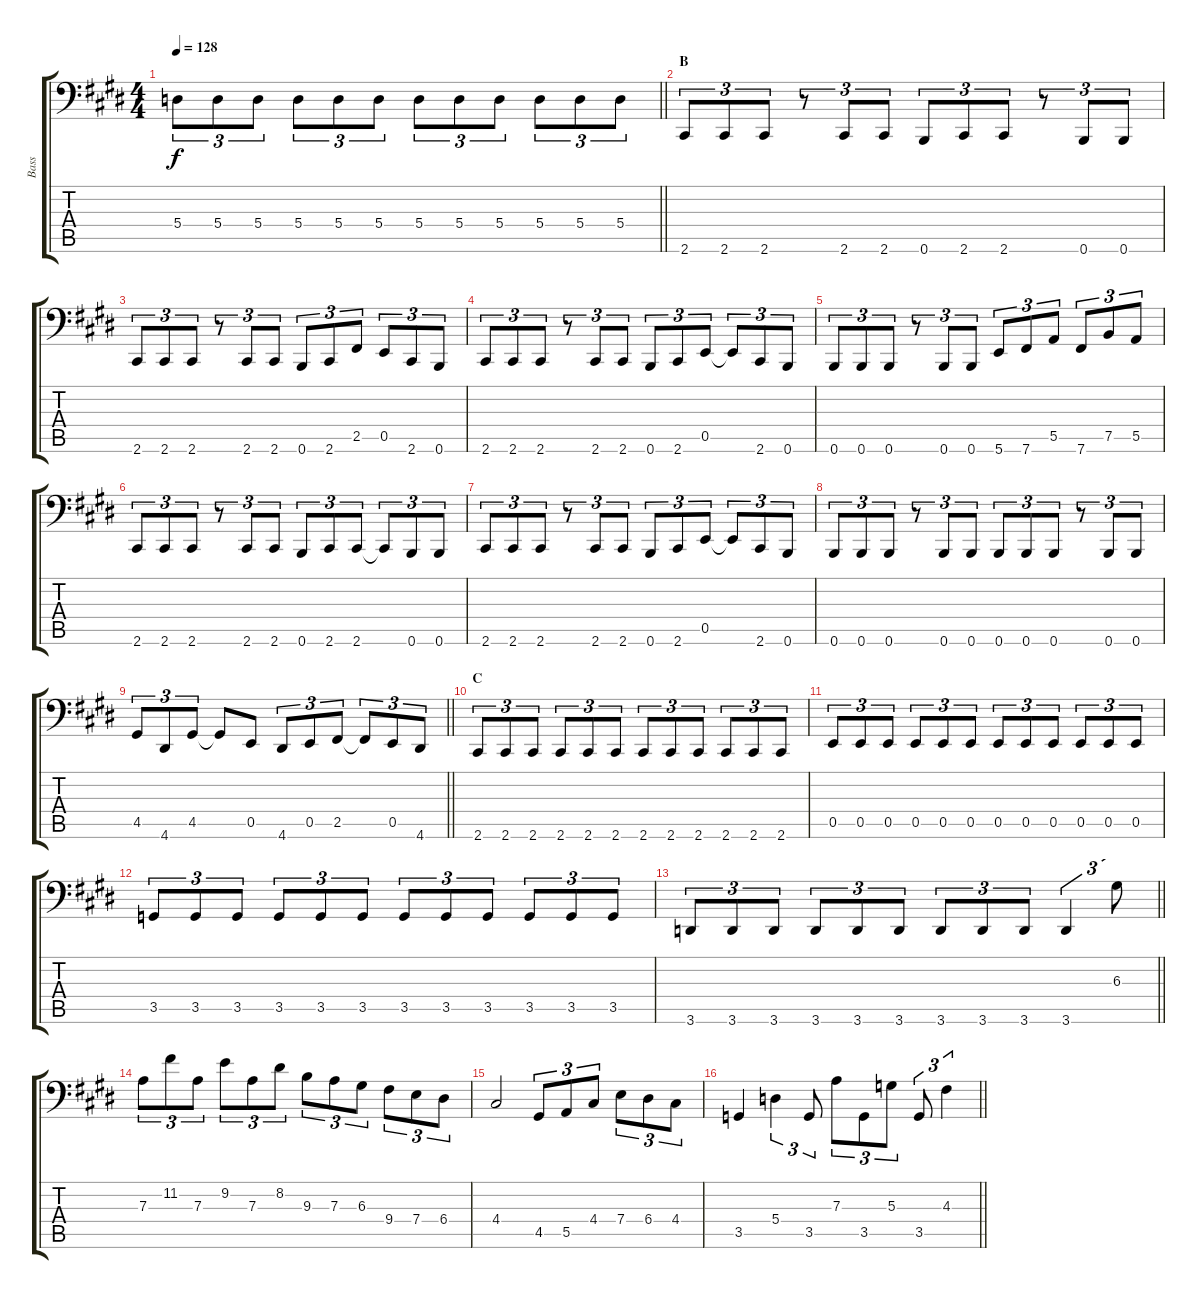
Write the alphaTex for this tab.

\track ("Bass" "Bass") {instrument electricbassfinger}
\staff {score tabs}
\tuning (C3 G2 D2 A1 E1 B0) {hide}
\ts (4 4)
\tempo 128
\clef f4
\barLineRight lightlight
\ks e
5.4.8{tu (3 2) dy f} 5.4.8{tu (3 2)} 5.4.8{tu (3 2)} 5.4.8{tu (3 2)} 5.4.8{tu (3 2)} 5.4.8{tu (3 2)} 5.4.8{tu (3 2)} 5.4.8{tu (3 2)} 5.4.8{tu (3 2)} 5.4.8{tu (3 2)} 5.4.8{tu (3 2)} 5.4.8{tu (3 2)} |
\section ("" "B")
2.6.8{tu (3 2)} 2.6.8{tu (3 2)} 2.6.8{tu (3 2)} r.8{tu (3 2)} 2.6.8{tu (3 2)} 2.6.8{tu (3 2)} 0.6.8{tu (3 2)} 2.6.8{tu (3 2)} 2.6.8{tu (3 2)} r.8{tu (3 2)} 0.6.8{tu (3 2)} 0.6.8{tu (3 2)} |
2.6.8{tu (3 2)} 2.6.8{tu (3 2)} 2.6.8{tu (3 2)} r.8{tu (3 2)} 2.6.8{tu (3 2)} 2.6.8{tu (3 2)} 0.6.8{tu (3 2)} 2.6.8{tu (3 2)} 2.5.8{tu (3 2)} 0.5.8{tu (3 2)} 2.6.8{tu (3 2)} 0.6.8{tu (3 2)} |
2.6.8{tu (3 2)} 2.6.8{tu (3 2)} 2.6.8{tu (3 2)} r.8{tu (3 2)} 2.6.8{tu (3 2)} 2.6.8{tu (3 2)} 0.6.8{tu (3 2)} 2.6.8{tu (3 2)} 0.5.8{tu (3 2)} 0.5{t}.8{tu (3 2)} 2.6.8{tu (3 2)} 0.6.8{tu (3 2)} |
0.6.8{tu (3 2)} 0.6.8{tu (3 2)} 0.6.8{tu (3 2)} r.8{tu (3 2)} 0.6.8{tu (3 2)} 0.6.8{tu (3 2)} 5.6.8{tu (3 2)} 7.6.8{tu (3 2)} 5.5.8{tu (3 2)} 7.6.8{tu (3 2)} 7.5.8{tu (3 2)} 5.5.8{tu (3 2)} |
2.6.8{tu (3 2)} 2.6.8{tu (3 2)} 2.6.8{tu (3 2)} r.8{tu (3 2)} 2.6.8{tu (3 2)} 2.6.8{tu (3 2)} 0.6.8{tu (3 2)} 2.6.8{tu (3 2)} 2.6.8{tu (3 2)} 2.6{t}.8{tu (3 2)} 0.6.8{tu (3 2)} 0.6.8{tu (3 2)} |
2.6.8{tu (3 2)} 2.6.8{tu (3 2)} 2.6.8{tu (3 2)} r.8{tu (3 2)} 2.6.8{tu (3 2)} 2.6.8{tu (3 2)} 0.6.8{tu (3 2)} 2.6.8{tu (3 2)} 0.5.8{tu (3 2)} 0.5{t}.8{tu (3 2)} 2.6.8{tu (3 2)} 0.6.8{tu (3 2)} |
0.6.8{tu (3 2)} 0.6.8{tu (3 2)} 0.6.8{tu (3 2)} r.8{tu (3 2)} 0.6.8{tu (3 2)} 0.6.8{tu (3 2)} 0.6.8{tu (3 2)} 0.6.8{tu (3 2)} 0.6.8{tu (3 2)} r.8{tu (3 2)} 0.6.8{tu (3 2)} 0.6.8{tu (3 2)} |
\barLineRight lightlight
4.5.8{tu (3 2)} 4.6.8{tu (3 2)} 4.5.8{tu (3 2)} 4.5{t}.8 0.5.8 4.6.8{tu (3 2)} 0.5.8{tu (3 2)} 2.5.8{tu (3 2)} 2.5{t}.8{tu (3 2)} 0.5.8{tu (3 2)} 4.6.8{tu (3 2)} |
\section ("" "C")
2.6.8{tu (3 2)} 2.6.8{tu (3 2)} 2.6.8{tu (3 2)} 2.6.8{tu (3 2)} 2.6.8{tu (3 2)} 2.6.8{tu (3 2)} 2.6.8{tu (3 2)} 2.6.8{tu (3 2)} 2.6.8{tu (3 2)} 2.6.8{tu (3 2)} 2.6.8{tu (3 2)} 2.6.8{tu (3 2)} |
0.5.8{tu (3 2)} 0.5.8{tu (3 2)} 0.5.8{tu (3 2)} 0.5.8{tu (3 2)} 0.5.8{tu (3 2)} 0.5.8{tu (3 2)} 0.5.8{tu (3 2)} 0.5.8{tu (3 2)} 0.5.8{tu (3 2)} 0.5.8{tu (3 2)} 0.5.8{tu (3 2)} 0.5.8{tu (3 2)} |
3.5.8{tu (3 2)} 3.5.8{tu (3 2)} 3.5.8{tu (3 2)} 3.5.8{tu (3 2)} 3.5.8{tu (3 2)} 3.5.8{tu (3 2)} 3.5.8{tu (3 2)} 3.5.8{tu (3 2)} 3.5.8{tu (3 2)} 3.5.8{tu (3 2)} 3.5.8{tu (3 2)} 3.5.8{tu (3 2)} |
\barLineRight lightlight
3.6.8{tu (3 2)} 3.6.8{tu (3 2)} 3.6.8{tu (3 2)} 3.6.8{tu (3 2)} 3.6.8{tu (3 2)} 3.6.8{tu (3 2)} 3.6.8{tu (3 2)} 3.6.8{tu (3 2)} 3.6.8{tu (3 2)} 3.6.4{tu (3 2)} 6.3.8{tu (3 2)} |
7.3.8{tu (3 2)} 11.2.8{tu (3 2)} 7.3.8{tu (3 2)} 9.2.8{tu (3 2)} 7.3.8{tu (3 2)} 8.2.8{tu (3 2)} 9.3.8{tu (3 2)} 7.3.8{tu (3 2)} 6.3.8{tu (3 2)} 9.4.8{tu (3 2)} 7.4.8{tu (3 2)} 6.4.8{tu (3 2)} |
4.4.2 4.5.8{tu (3 2)} 5.5.8{tu (3 2)} 4.4.8{tu (3 2)} 7.4.8{tu (3 2)} 6.4.8{tu (3 2)} 4.4.8{tu (3 2)} |
\barLineRight lightlight
3.5.4 5.4.4{tu (3 2)} 3.5.8{tu (3 2)} 7.3.8{tu (3 2)} 3.5.8{tu (3 2)} 5.3.8{tu (3 2)} 3.5.8{tu (3 2)} 4.3.4{tu (3 2)}
